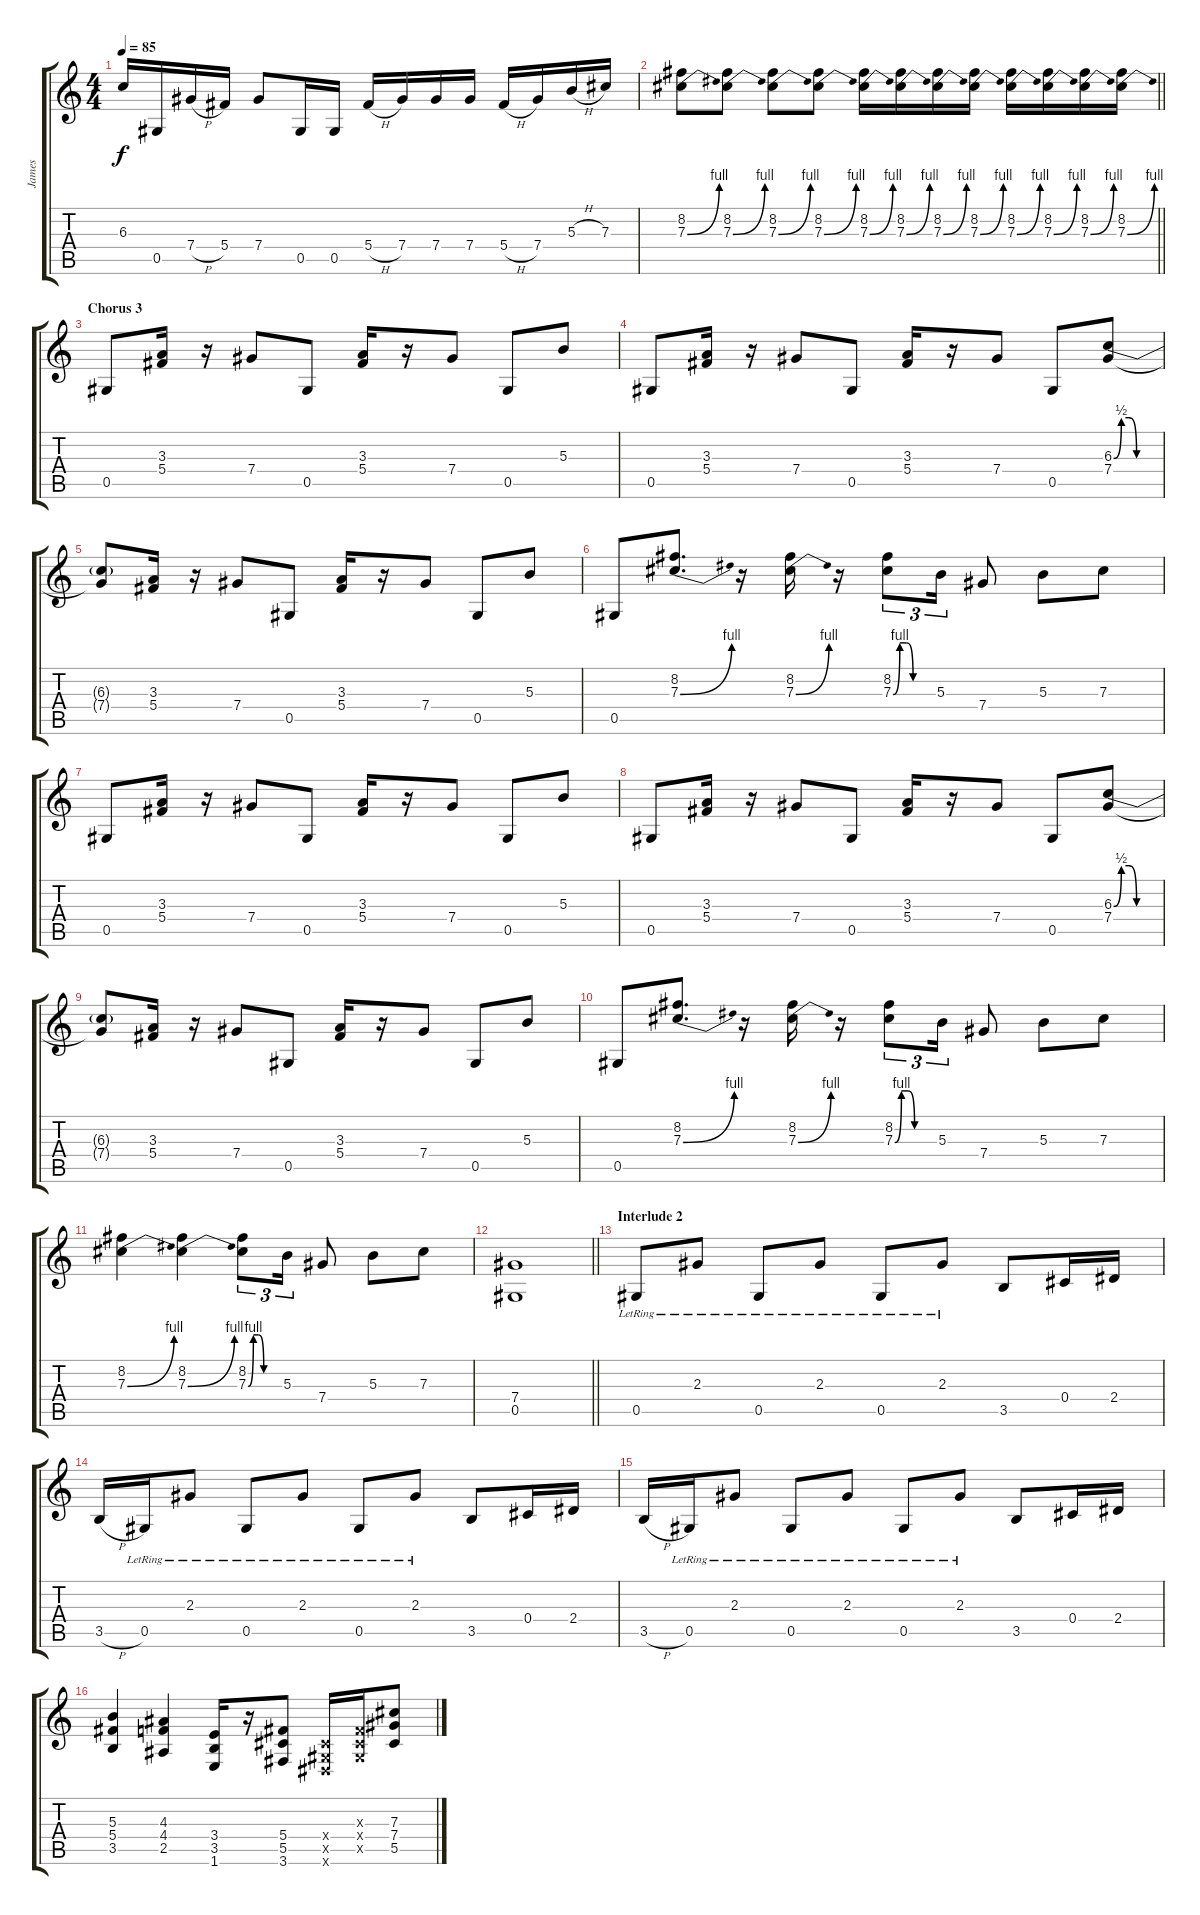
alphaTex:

\track ("James" "James") {instrument electricguitarclean}
\staff {score tabs}
\tuning (Eb4 Bb3 Gb3 Db3 Ab2 Eb2) {hide}
\ts (4 4)
\tempo 85
\clef g2
\ks c
6.3{t}.16{dy f} 0.5.16 7.4{h}.16 5.4.16 7.4.8 0.5.16 0.5.16 5.4{h}.16 7.4.16 7.4.16 7.4.16 5.4{h}.16 7.4.16 5.3{h}.16 7.3.16 |
\barLineRight lightlight
(8.2 7.3{be (bend 0 0 60 4)}).8 (8.2 7.3{be (bend 0 0 60 4)}).8 (8.2 7.3{be (bend 0 0 60 4)}).8 (8.2 7.3{be (bend 0 0 60 4)}).8 (8.2 7.3{be (bend 0 0 60 4)}).16 (8.2 7.3{be (bend 0 0 60 4)}).16 (8.2 7.3{be (bend 0 0 60 4)}).16 (8.2 7.3{be (bend 0 0 60 4)}).16 (8.2 7.3{be (bend 0 0 60 4)}).16 (8.2 7.3{be (bend 0 0 60 4)}).16 (8.2 7.3{be (bend 0 0 60 4)}).16 (8.2 7.3{be (bend 0 0 60 4)}).16 |
\section ("" "Chorus 3")
0.5.8{volume 11 balance 3} (3.3 5.4).16 r.16 7.4.8 0.5.8 (3.3 5.4).16 r.16 7.4.8 0.5.8 5.3.8 |
0.5.8 (3.3 5.4).16 r.16 7.4.8 0.5.8 (3.3 5.4).16 r.16 7.4.8 0.5.8 (6.3{be (custom 0 0 10 2 20 2 30 0 60 0)} 7.4).8 |
(6.3{t} 7.4{t}).8 (3.3 5.4).16 r.16 7.4.8 0.5.8 (3.3 5.4).16 r.16 7.4.8 0.5.8 5.3.8 |
0.5.8 (8.2 7.3{be (bend 0 0 60 4)}).8{d} r.16 (8.2 7.3{be (bend 0 0 60 4)}).16 r.16 (8.2 7.3{be (custom 0 0 10 4 20 4 30 0 60 0)}).8{tu (3 2)} 5.3.16{tu (3 2)} 7.4.8 5.3.8 7.3.8 |
0.5.8 (3.3 5.4).16 r.16 7.4.8 0.5.8 (3.3 5.4).16 r.16 7.4.8 0.5.8 5.3.8 |
0.5.8 (3.3 5.4).16 r.16 7.4.8 0.5.8 (3.3 5.4).16 r.16 7.4.8 0.5.8 (6.3{be (custom 0 0 10 2 20 2 30 0 60 0)} 7.4).8 |
(6.3{t} 7.4{t}).8 (3.3 5.4).16 r.16 7.4.8 0.5.8 (3.3 5.4).16 r.16 7.4.8 0.5.8 5.3.8 |
0.5.8 (8.2 7.3{be (bend 0 0 60 4)}).8{d} r.16 (8.2 7.3{be (bend 0 0 60 4)}).16 r.16 (8.2 7.3{be (custom 0 0 10 4 20 4 30 0 60 0)}).8{tu (3 2)} 5.3.16{tu (3 2)} 7.4.8 5.3.8 7.3.8 |
(8.2 7.3{be (bend 0 0 60 4)}).4 (8.2 7.3{be (bend 0 0 60 4)}).4 (8.2 7.3{be (custom 0 0 10 4 20 4 30 0 60 0)}).8{tu (3 2)} 5.3.16{tu (3 2)} 7.4.8 5.3.8 7.3.8 |
\barLineRight lightlight
(7.4 0.5).1 |
\section ("" "Interlude 2")
0.5{lr}.8 2.3{lr}.8 0.5{lr}.8 2.3{lr}.8 0.5{lr}.8 2.3{lr}.8 3.5.8 0.4.16 2.4.16 |
3.5{h}.16 0.5{lr}.16 2.3{lr}.8 0.5{lr}.8 2.3{lr}.8 0.5{lr}.8 2.3{lr}.8 3.5.8 0.4.16 2.4.16 |
3.5{h}.16 0.5{lr}.16 2.3{lr}.8 0.5{lr}.8 2.3{lr}.8 0.5{lr}.8 2.3{lr}.8 3.5.8 0.4.16 2.4.16 |
(5.3 5.4 3.5).4 (4.3 4.4 2.5).4 (3.4 3.5 1.6).16 r.16 (5.4 5.5 3.6).8 (0.4{x} 0.5{x} 0.6{x}).16 (0.3{x} 0.4{x} 0.5{x}).16 (7.3 7.4 5.5).8
